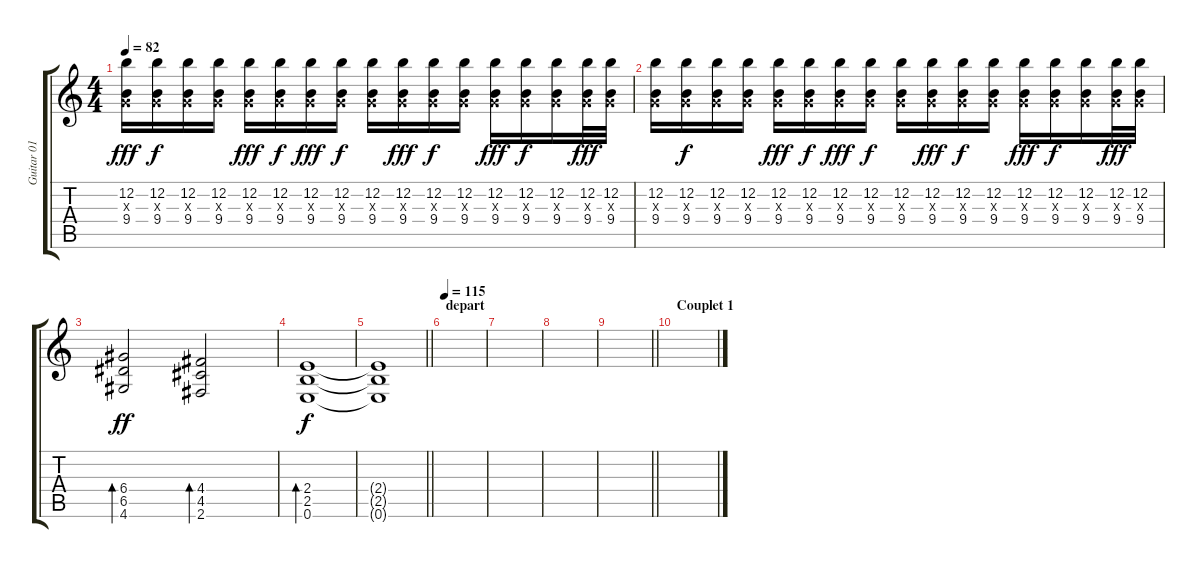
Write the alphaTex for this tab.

\track ("Guitar 01 intro (Deryck)" "Guitar 01 ") {instrument electricguitarjazz}
\staff {score tabs}
\tuning (E4 B3 G3 D3 A2 E2) {hide}
\ts (4 4)
\tempo 82
\clef g2
\ks c
(12.2 0.3{x} 9.4).16{dy fff} (12.2 0.3{x} 9.4).16{dy f} (12.2 0.3{x} 9.4).16 (12.2 0.3{x} 9.4).16 (12.2 0.3{x} 9.4).16{dy fff} (12.2 0.3{x} 9.4).16{dy f} (12.2 0.3{x} 9.4).16{dy fff} (12.2 0.3{x} 9.4).16{dy f} (12.2 0.3{x} 9.4).16 (12.2 0.3{x} 9.4).16{dy fff} (12.2 0.3{x} 9.4).16{dy f} (12.2 0.3{x} 9.4).16 (12.2 0.3{x} 9.4).16{dy fff} (12.2 0.3{x} 9.4).16{dy f} (12.2 0.3{x} 9.4).16 (12.2 0.3{x} 9.4).32{dy fff} (12.2 0.3{x} 9.4).32 |
(12.2 0.3{x} 9.4).16 (12.2 0.3{x} 9.4).16{dy f} (12.2 0.3{x} 9.4).16 (12.2 0.3{x} 9.4).16 (12.2 0.3{x} 9.4).16{dy fff} (12.2 0.3{x} 9.4).16{dy f} (12.2 0.3{x} 9.4).16{dy fff} (12.2 0.3{x} 9.4).16{dy f} (12.2 0.3{x} 9.4).16 (12.2 0.3{x} 9.4).16{dy fff} (12.2 0.3{x} 9.4).16{dy f} (12.2 0.3{x} 9.4).16 (12.2 0.3{x} 9.4).16{dy fff} (12.2 0.3{x} 9.4).16{dy f} (12.2 0.3{x} 9.4).16 (12.2 0.3{x} 9.4).32{dy fff} (12.2 0.3{x} 9.4).32 |
(6.4 6.5 4.6).2{bd 120 dy ff} (4.4 4.5 2.6).2{bd 120} |
(2.4 2.5 0.6).1{bd 120 dy f} |
\barLineRight lightlight
(2.4{t} 2.5{t} 0.6{t}).1 |
\section ("" "depart")
\tempo 120
\tempo 115
|
|
|
\barLineRight lightlight
|
\section ("" "Couplet 1")
